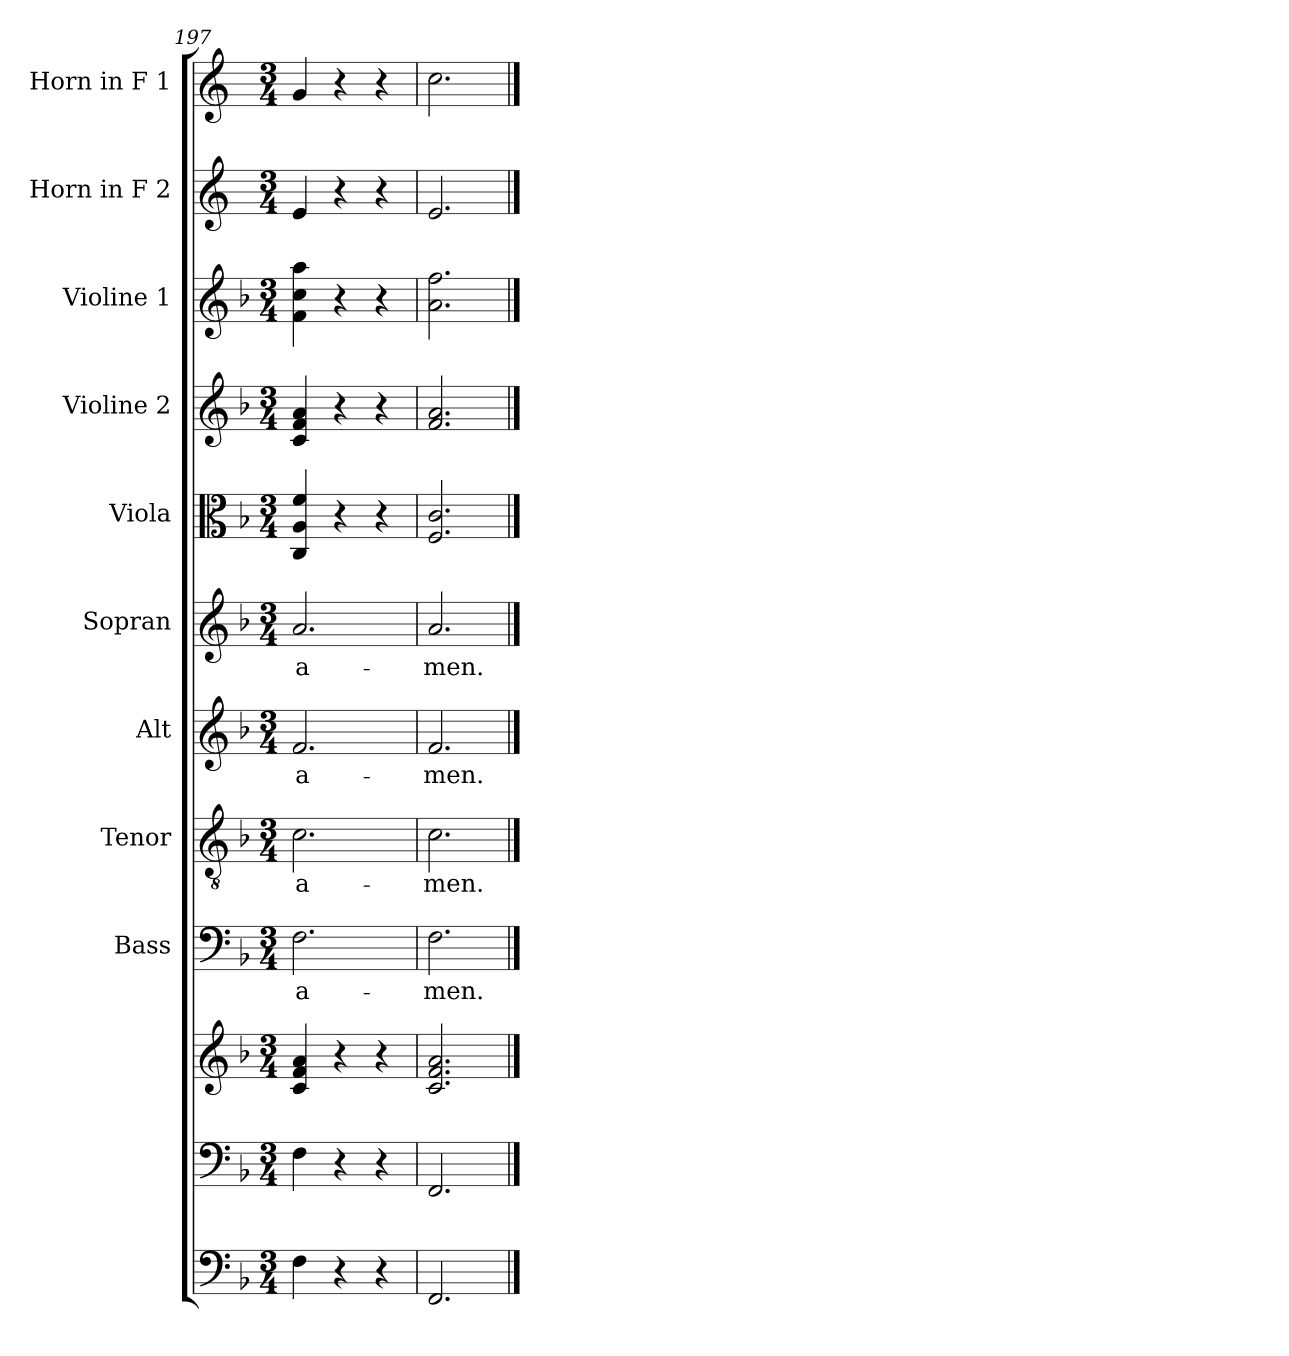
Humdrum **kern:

**kern	**kern	**kern	**kern	**text	**kern	**text	**kern	**text	**kern	**text	**kern	**kern	**kern	**kern	**kern
*part11	*part10	*part10	*part9	*part9	*part8	*part8	*part7	*part7	*part6	*part6	*part5	*part4	*part3	*part2	*part1
*staff12	*staff11	*staff10	*staff9	*staff9	*staff8	*staff8	*staff7	*staff7	*staff6	*staff6	*staff5	*staff4	*staff3	*staff2	*staff1
*	*	*	*I"Bass	*	*I"Tenor	*	*I"Alt	*	*I"Sopran	*	*I"Viola	*I"Violine 2	*I"Violine 1	*I"Horn in F 2	*I"Horn in F 1
*	*	*	*I'B.	*	*I'T.	*	*I'A.	*	*I'S.	*	*I'Vla.	*I'Vl. 2	*I'Vl. 1	*	*
*clefF4	*clefF4	*clefG2	*clefF4	*	*clefGv2	*	*clefG2	*	*clefG2	*	*clefC3	*clefG2	*clefG2	*clefG2	*clefG2
*ITrd7c12	*	*	*	*	*	*	*	*	*	*	*	*	*	*ITrd4c7	*ITrd4c7
*k[b-]	*k[b-]	*k[b-]	*k[b-]	*	*k[b-]	*	*k[b-]	*	*k[b-]	*	*k[b-]	*k[b-]	*k[b-]	*k[b-]	*k[b-]
*F:	*F:	*F:	*F:	*	*F:	*	*F:	*	*F:	*	*F:	*F:	*F:	*F:	*F:
*M3/4	*M3/4	*M3/4	*M3/4	*	*M3/4	*	*M3/4	*	*M3/4	*	*M3/4	*M3/4	*M3/4	*M3/4	*M3/4
=197	=197	=197	=197	=197	=197	=197	=197	=197	=197	=197	=197	=197	=197	=197	=197
!	!	!	!	!LO:LY:b	!	!LO:LY:b	!	!LO:LY:b	!	!LO:LY:b	!	!	!	!	!
4FF\	4F\	4c/ 4f/ 4a/	2.F\	a-	2.c\	a-	2.f/	a-	2.a/	a-	4C/ 4A/ 4f/	4c/ 4f/ 4a/	4f\ 4cc\ 4aa\	4A/	4c/
4r	4r	4r	.	.	.	.	.	.	.	.	4r	4r	4r	4r	4r
4r	4r	4r	.	.	.	.	.	.	.	.	4r	4r	4r	4r	4r
=198	=198	=198	=198	=198	=198	=198	=198	=198	=198	=198	=198	=198	=198	=198	=198
!	!	!	!	!LO:LY:b	!	!LO:LY:b	!	!LO:LY:b	!	!LO:LY:b	!	!	!	!	!
2.FFF/	2.FF/	2.c/ 2.f/ 2.a/	2.F\	-men.	2.c\	-men.	2.f/	-men.	2.a/	-men.	2.F/ 2.c/	2.f/ 2.a/	2.a\ 2.ff\	2.A/	2.f\
==	==	==	==	==	==	==	==	==	==	==	==	==	==	==	==
*-	*-	*-	*-	*-	*-	*-	*-	*-	*-	*-	*-	*-	*-	*-	*-
